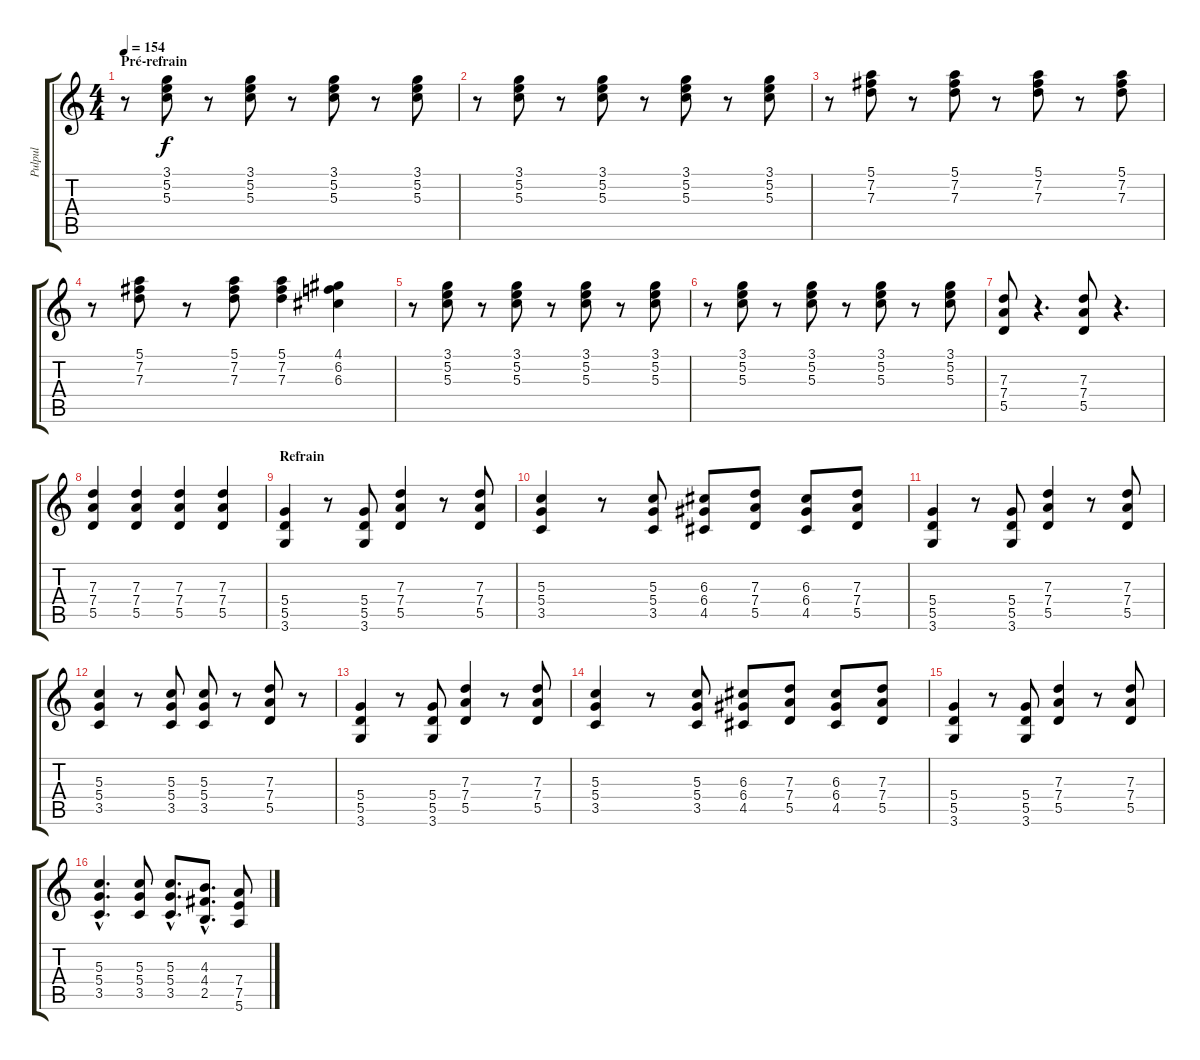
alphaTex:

\track ("Pulpul" "Pulpul") {instrument overdrivenguitar}
\staff {score tabs}
\tuning (E4 B3 G3 D3 A2 E2) {hide}
\ts (4 4)
\section ("" "Pré-refrain")
\tempo 154
\clef g2
\ks c
r.8{dy f instrument electricguitarclean} (3.1 5.2 5.3).8 r.8 (3.1 5.2 5.3).8 r.8 (3.1 5.2 5.3).8 r.8 (3.1 5.2 5.3).8 |
r.8{instrument electricguitarclean} (3.1 5.2 5.3).8 r.8 (3.1 5.2 5.3).8 r.8 (3.1 5.2 5.3).8 r.8 (3.1 5.2 5.3).8 |
r.8{instrument electricguitarclean} (5.1 7.2 7.3).8 r.8 (5.1 7.2 7.3).8 r.8 (5.1 7.2 7.3).8 r.8 (5.1 7.2 7.3).8 |
r.8{instrument electricguitarclean} (5.1 7.2 7.3).8 r.8 (5.1 7.2 7.3).8 (5.1 7.2 7.3).4 (4.1 6.2 6.3).4 |
r.8{instrument electricguitarclean} (3.1 5.2 5.3).8 r.8 (3.1 5.2 5.3).8 r.8 (3.1 5.2 5.3).8 r.8 (3.1 5.2 5.3).8 |
r.8{instrument electricguitarclean} (3.1 5.2 5.3).8 r.8 (3.1 5.2 5.3).8 r.8 (3.1 5.2 5.3).8 r.8 (3.1 5.2 5.3).8 |
(7.3 7.4 5.5).8{instrument overdrivenguitar} r.4{d} (7.3 7.4 5.5).8 r.4{d} |
(7.3 7.4 5.5).4 (7.3 7.4 5.5).4 (7.3 7.4 5.5).4 (7.3 7.4 5.5).4 |
\section ("" "Refrain ")
(5.4 5.5 3.6).4{instrument distortionguitar} r.8 (5.4 5.5 3.6).8 (7.3 7.4 5.5).4 r.8 (7.3 7.4 5.5).8 |
(5.3 5.4 3.5).4 r.8 (5.3 5.4 3.5).8 (6.3 6.4 4.5).8 (7.3 7.4 5.5).8 (6.3 6.4 4.5).8 (7.3 7.4 5.5).8 |
(5.4 5.5 3.6).4 r.8 (5.4 5.5 3.6).8 (7.3 7.4 5.5).4 r.8 (7.3 7.4 5.5).8 |
(5.3 5.4 3.5).4 r.8 (5.3 5.4 3.5).8 (5.3 5.4 3.5).8 r.8 (7.3 7.4 5.5).8 r.8 |
(5.4 5.5 3.6).4{instrument distortionguitar} r.8 (5.4 5.5 3.6).8 (7.3 7.4 5.5).4 r.8 (7.3 7.4 5.5).8 |
(5.3 5.4 3.5).4 r.8 (5.3 5.4 3.5).8 (6.3 6.4 4.5).8 (7.3 7.4 5.5).8 (6.3 6.4 4.5).8 (7.3 7.4 5.5).8 |
(5.4 5.5 3.6).4 r.8 (5.4 5.5 3.6).8 (7.3 7.4 5.5).4 r.8 (7.3 7.4 5.5).8 |
(5.3{hac} 5.4{hac} 3.5{hac}).4{d} (5.3 5.4 3.5).8 (5.3{hac} 5.4{hac} 3.5{hac}).8{d} (4.3{hac} 4.4{hac} 2.5{hac}).8{d} (7.4 7.5 5.6).8
